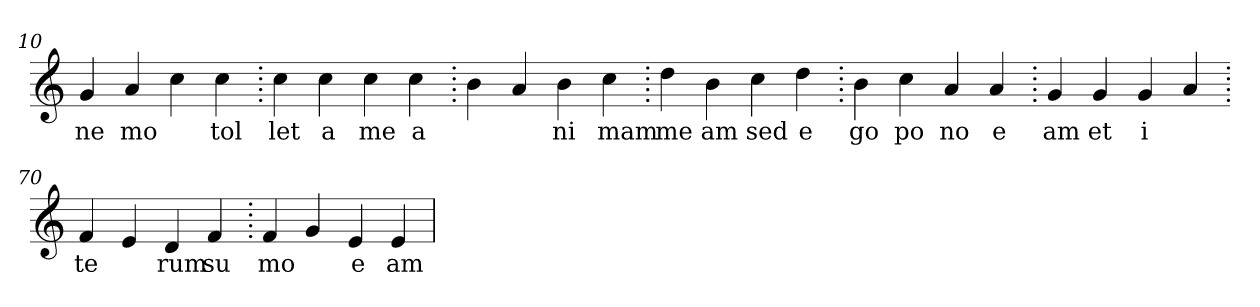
**kern	**text
*part1	*part1
*staff1	*staff1
*clefG2	*
=10.	=10.
4g	ne
4a	mo
4cc	.
4cc	tol
=20.	=20.
4cc	let
4cc	a
4cc	me
4cc	a
=30.	=30.
4b	.
4a	.
4b	ni
4cc	mam
=40.	=40.
4dd	me
4b	am
4cc	sed
4dd	e
=50.	=50.
4b	go
4cc	po
4a	no
4a	e
=60.	=60.
4g	am
4g	et
4g	i
4a	.
=70.	=70.
4f	te
4e	.
4d	rum
4f	su
=80.	=80.
4f	mo
4g	.
4e	e
4e	am
=	=
*-	*-
